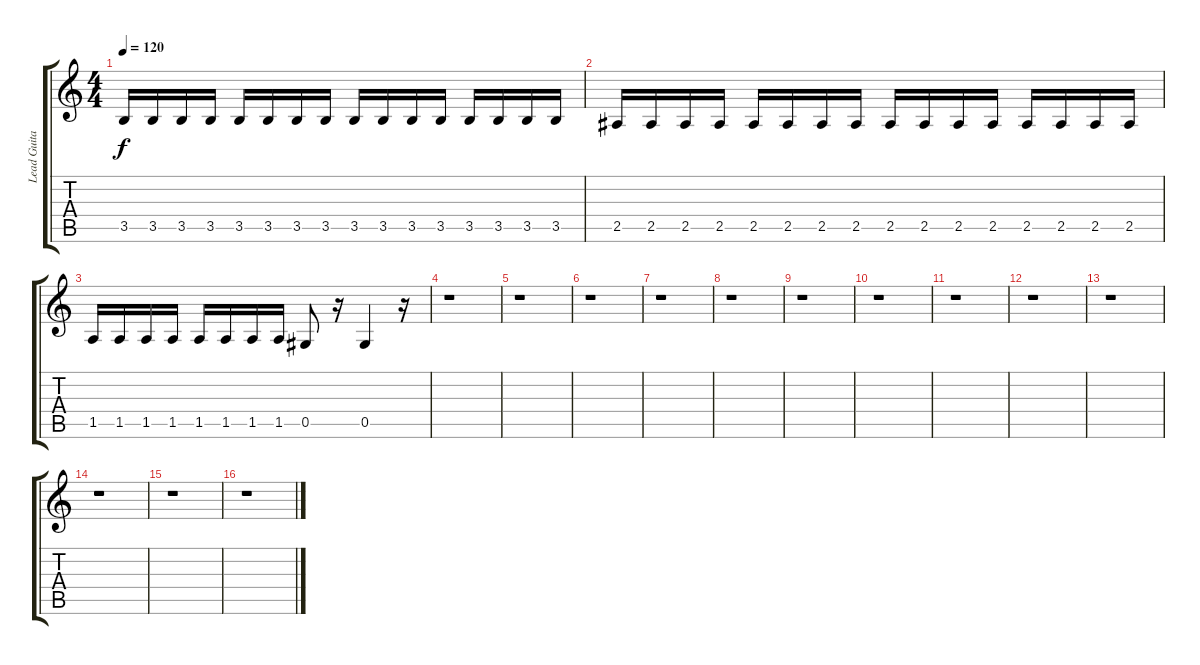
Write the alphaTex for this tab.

\track ("Lead Guitar" "Lead Guita") {instrument distortionguitar}
\staff {score tabs}
\tuning (Eb4 Bb3 Gb3 Db3 Ab2 Db2) {hide}
\ts (4 4)
\tempo 120
\clef g2
\ks c
3.5.16{dy f} 3.5.16 3.5.16 3.5.16 3.5.16 3.5.16 3.5.16 3.5.16 3.5.16 3.5.16 3.5.16 3.5.16 3.5.16 3.5.16 3.5.16 3.5.16 |
2.5.16 2.5.16 2.5.16 2.5.16 2.5.16 2.5.16 2.5.16 2.5.16 2.5.16 2.5.16 2.5.16 2.5.16 2.5.16 2.5.16 2.5.16 2.5.16 |
1.5.16 1.5.16 1.5.16 1.5.16 1.5.16 1.5.16 1.5.16 1.5.16 0.5.8 r.16 0.5.4 r.16 |
r.1 |
r.1 |
r.1 |
r.1 |
r.1 |
r.1 |
r.1 |
r.1 |
r.1 |
r.1 |
r.1 |
r.1 |
r.1
